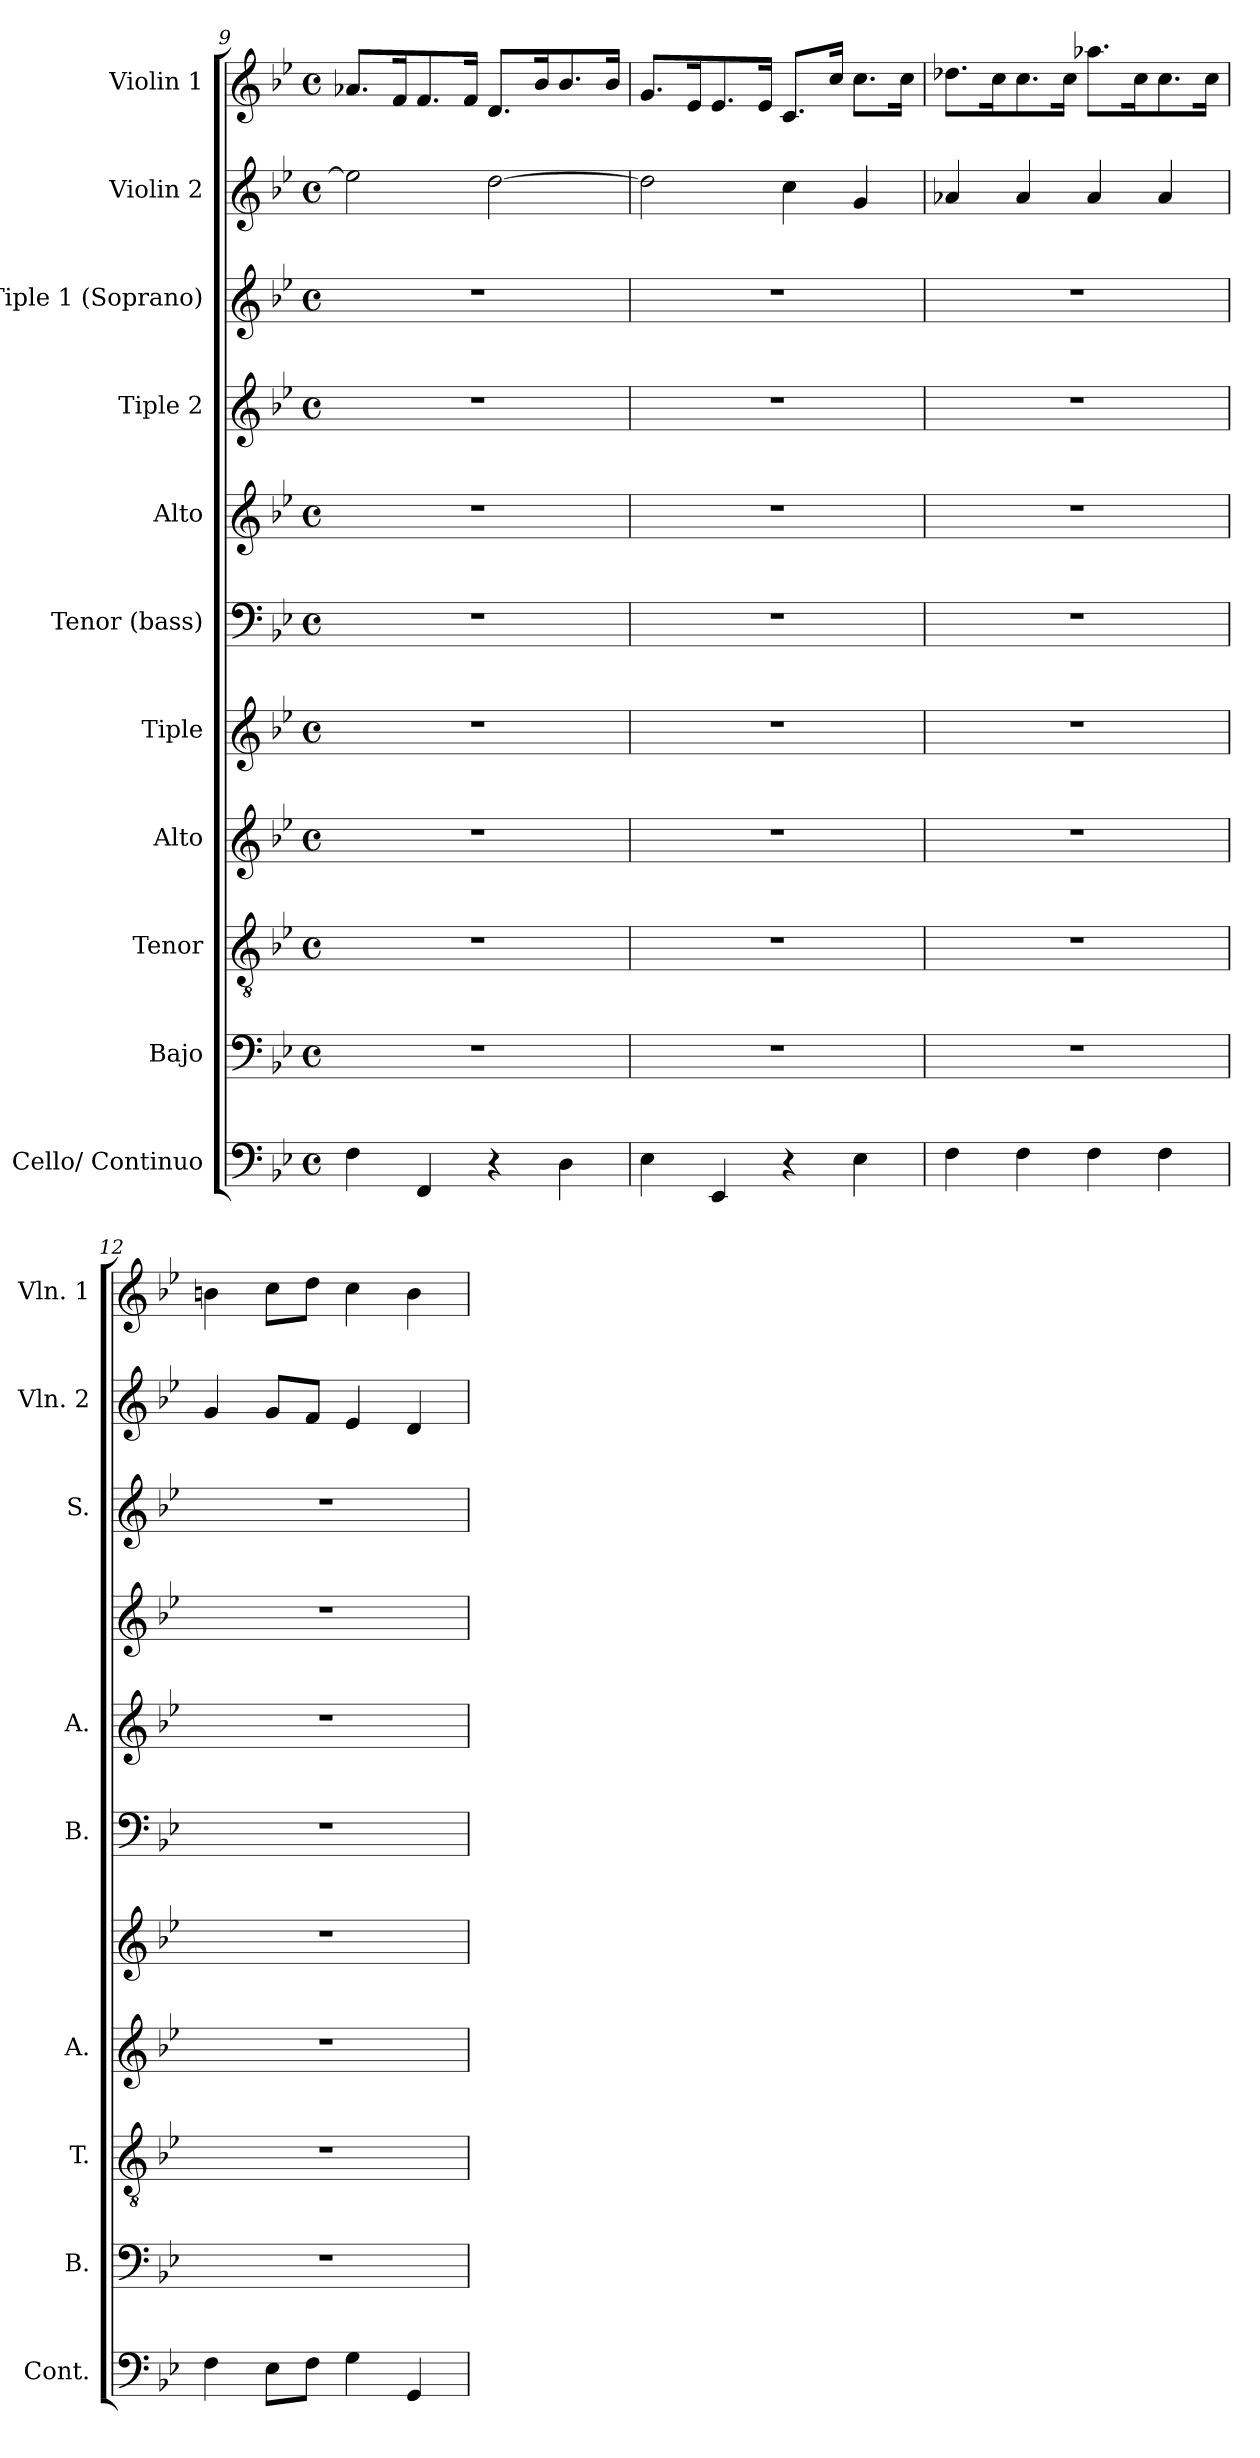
**kern	**kern	**kern	**kern	**kern	**kern	**kern	**kern	**kern	**kern	**kern
*part11	*part10	*part9	*part8	*part7	*part6	*part5	*part4	*part3	*part2	*part1
*staff11	*staff10	*staff9	*staff8	*staff7	*staff6	*staff5	*staff4	*staff3	*staff2	*staff1
*I"Cello/ Continuo	*I"Bajo	*I"Tenor	*I"Alto	*I"Tiple	*I"Tenor  (bass)	*I"Alto	*I"Tiple 2	*I"Tiple 1 (Soprano)	*I"Violin 2	*I"Violin 1
*I'Cont.	*I'B.	*I'T.	*I'A.	*	*I'B.	*I'A.	*	*I'S.	*I'Vln. 2	*I'Vln. 1
!!LO:PB:g=z
*clefF4	*clefF4	*clefGv2	*clefG2	*clefG2	*clefF4	*clefG2	*clefG2	*clefG2	*clefG2	*clefG2
*	*	*ITrd7c12	*	*	*	*	*	*	*	*
*k[b-e-]	*k[b-e-]	*k[b-e-]	*k[b-e-]	*k[b-e-]	*k[b-e-]	*k[b-e-]	*k[b-e-]	*k[b-e-]	*k[b-e-]	*k[b-e-]
*B-:	*B-:	*B-:	*B-:	*B-:	*B-:	*B-:	*B-:	*B-:	*B-:	*B-:
*M4/4	*M4/4	*M4/4	*M4/4	*M4/4	*M4/4	*M4/4	*M4/4	*M4/4	*M4/4	*M4/4
*met(c)	*met(c)	*met(c)	*met(c)	*met(c)	*met(c)	*met(c)	*met(c)	*met(c)	*met(c)	*met(c)
=9	=9	=9	=9	=9	=9	=9	=9	=9	=9	=9
4Fi\	1r	1r	1r	1r	1r	1r	1r	1r	2ee-i\]	8.a-Xi/L
.	.	.	.	.	.	.	.	.	.	16fi/k
4FFi/	.	.	.	.	.	.	.	.	.	8.fi/
.	.	.	.	.	.	.	.	.	.	16fi/Jk
4r	.	.	.	.	.	.	.	.	[2ddi\	8.di/L
.	.	.	.	.	.	.	.	.	.	16b-i/k
4Di\	.	.	.	.	.	.	.	.	.	8.b-i/
.	.	.	.	.	.	.	.	.	.	16b-i/Jk
=10	=10	=10	=10	=10	=10	=10	=10	=10	=10	=10
4E-i\	1r	1r	1r	1r	1r	1r	1r	1r	2ddi\]	8.gi/L
.	.	.	.	.	.	.	.	.	.	16e-i/k
4EE-i/	.	.	.	.	.	.	.	.	.	8.e-i/
.	.	.	.	.	.	.	.	.	.	16e-i/Jk
4r	.	.	.	.	.	.	.	.	4cci\	8.ci/L
.	.	.	.	.	.	.	.	.	.	16cci/Jk
4E-i\	.	.	.	.	.	.	.	.	4gi/	8.cci\L
.	.	.	.	.	.	.	.	.	.	16cci\Jk
=11	=11	=11	=11	=11	=11	=11	=11	=11	=11	=11
4Fi\	1r	1r	1r	1r	1r	1r	1r	1r	4a-Xi/	8.dd-Xi\L
.	.	.	.	.	.	.	.	.	.	16cci\k
4Fi\	.	.	.	.	.	.	.	.	4a-i/	8.cci\
.	.	.	.	.	.	.	.	.	.	16cci\Jk
4Fi\	.	.	.	.	.	.	.	.	4a-i/	8.aa-Xi\L
.	.	.	.	.	.	.	.	.	.	16cci\k
4Fi\	.	.	.	.	.	.	.	.	4a-i/	8.cci\
.	.	.	.	.	.	.	.	.	.	16cci\Jk
=12	=12	=12	=12	=12	=12	=12	=12	=12	=12	=12
4Fi\	1r	1r	1r	1r	1r	1r	1r	1r	4gi/	4bni\
8E-i\L	.	.	.	.	.	.	.	.	8gi/L	8cci\L
8Fi\J	.	.	.	.	.	.	.	.	8fi/J	8ddi\J
4Gi\	.	.	.	.	.	.	.	.	4e-i/	4cci\
4GGi/	.	.	.	.	.	.	.	.	4di/	4bi\
=	=	=	=	=	=	=	=	=	=	=
*-	*-	*-	*-	*-	*-	*-	*-	*-	*-	*-
